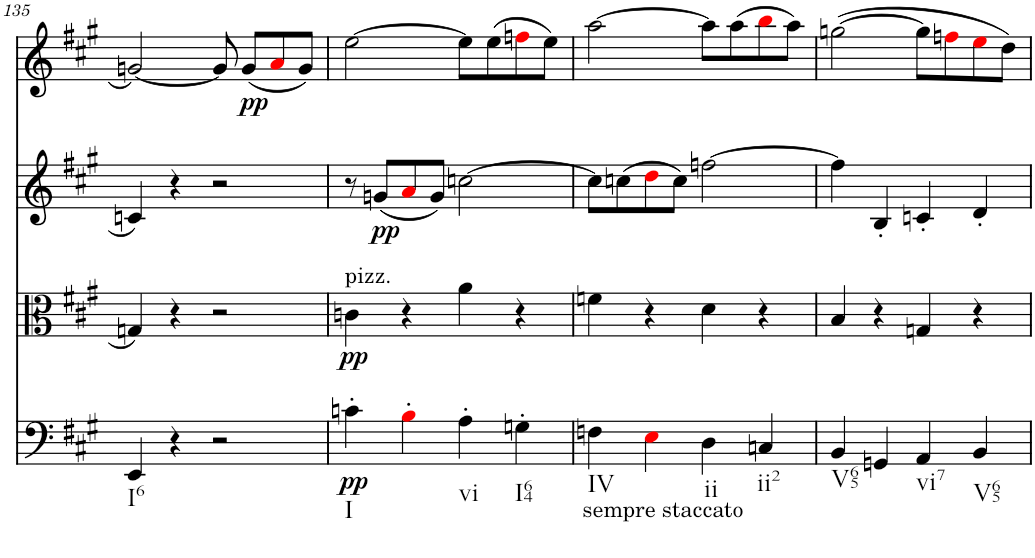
**kern	**dynam	**kern	**dynam	**kern	**dynam	**kern	**dynam
*part4	*part4	*part3	*part3	*part2	*part2	*part1	*part1
*staff4	*staff4	*staff3	*staff3	*staff2	*staff2	*staff1	*staff1
*I"Violoncello	*	*I"Viola	*	*I"Violin 2	*	*I"Violin 1	*
*I'Vc	*	*I'Vla	*	*I'Vln	*	*I'Vln	*
!!LO:PB:g=z
*clefF4	*	*clefC3	*	*clefG2	*	*clefG2	*
*k[f#c#g#]	*	*k[f#c#g#]	*	*k[f#c#g#]	*	*k[f#c#g#]	*
*A:	*	*A:	*	*A:	*	*A:	*
*M2/2	*	*M2/2	*	*M2/2	*	*M2/2	*
*met(c|)	*	*met(c|)	*	*met(c|)	*	*met(c|)	*
=135	=135	=135	=135	=135	=135	=135	=135
!LO:TX:b:t=I6	!	!	!	!	!	!	!
4EE/	.	4Gn/	.	4cn/	.	[2gn/	.
4r	.	4r	.	4r	.	.	.
2r	.	2r	.	2r	.	8g/]	.
!	!	!	!	!	!	!	!LO:DY:b
.	.	.	.	.	.	(8g/L	pp
.	.	.	.	.	.	8ai/	.
.	.	.	.	.	.	8g/J)	.
=136	=136	=136	=136	=136	=136	=136	=136
!	!	!LO:TX:a:t=pizz.	!	!	!	!	!
!LO:TX:b:t=I	!	!	!	!	!	!	!
!	!LO:DY:b	!	!LO:DY:b	!	!	!	!
4cn'\	pp	4cn\	pp	8r	.	[2ee\	.
!	!	!	!	!	!LO:DY:b	!	!
.	.	.	.	(8gn/L	pp	.	.
4B'i\	.	4r	.	8ai/	.	.	.
.	.	.	.	8g/J)	.	.	.
!LO:TX:b:t=vi	!	!	!	!	!	!	!
4A'\	.	4a\	.	[2ccn\	.	8ee\L]	.
.	.	.	.	.	.	(8ee\	.
!LO:TX:b:t=I64	!	!	!	!	!	!	!
4Gn'\	.	4r	.	.	.	8ffni\	.
.	.	.	.	.	.	8ee\J)	.
=137	=137	=137	=137	=137	=137	=137	=137
!LO:TX:b:t=sempre staccato	!	!	!	!	!	!	!
!LO:TX:b:t=IV	!	!	!	!	!	!	!
4Fn\	.	4fn\	.	8cc\L]	.	[2aa\	.
.	.	.	.	(8ccn\	.	.	.
4Ei\	.	4r	.	8ddi\	.	.	.
.	.	.	.	8cc\J)	.	.	.
!LO:TX:b:t=ii	!	!	!	!	!	!	!
4D\	.	4d\	.	[2ffn\	.	8aa\L]	.
.	.	.	.	.	.	(8aa\	.
!LO:TX:b:t=ii2	!	!	!	!	!	!	!
4Cn/	.	4r	.	.	.	8bbi\	.
.	.	.	.	.	.	8aa\J)	.
=138	=138	=138	=138	=138	=138	=138	=138
!LO:TX:b:t=V65	!	!	!	!	!	!	!
4BB/	.	4B/	.	4ff\]	.	([2ggn\	.
4GGn/	.	4r	.	4B'/	.	.	.
!LO:TX:b:t=vi7	!	!	!	!	!	!	!
4AA/	.	4Gn/	.	4cn'/	.	8gg\L]	.
.	.	.	.	.	.	8ffni\	.
!LO:TX:b:t=V65	!	!	!	!	!	!	!
4BB/	.	4r	.	4d'/	.	8eei\	.
.	.	.	.	.	.	8dd\J)	.
=	=	=	=	=	=	=	=
*-	*-	*-	*-	*-	*-	*-	*-
